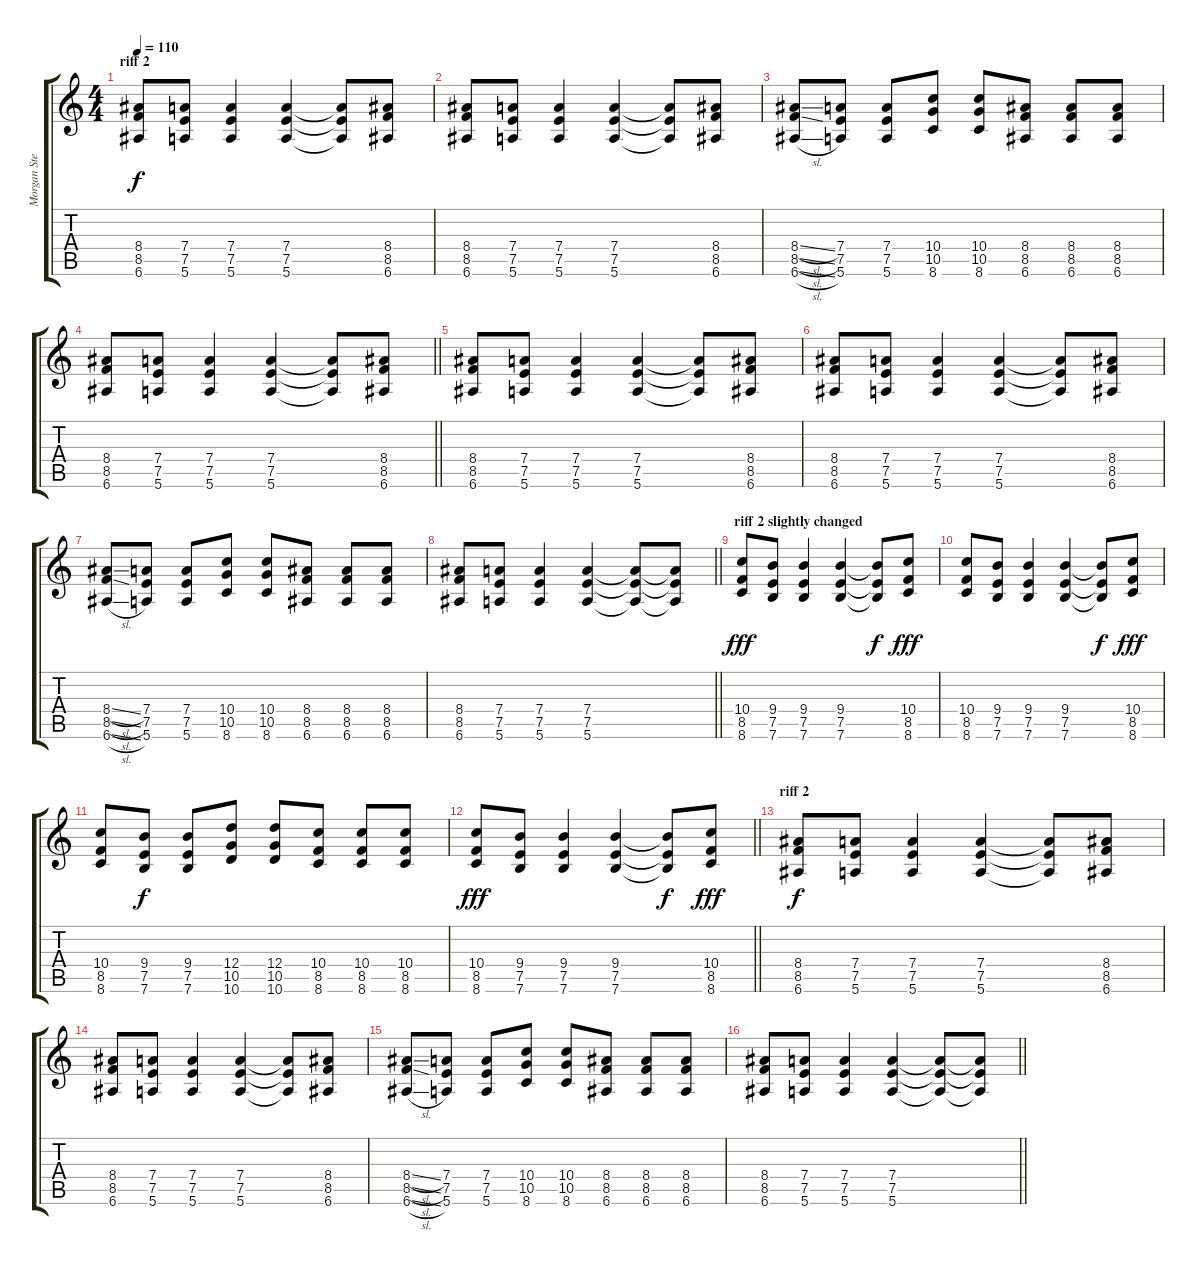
\track ("Morgan Steinmeyer Hakansson " "Morgan Ste") {instrument distortionguitar}
\staff {score tabs}
\tuning (E4 B3 G3 D3 A2 E2) {hide}
\ts (4 4)
\section ("" "riff 2")
\tempo 110
\clef g2
\ks c
(8.4 8.5 6.6).8{dy f} (7.4 7.5 5.6).8 (7.4 7.5 5.6).4 (7.4 7.5 5.6).4 (7.4{t} 7.5{t} 5.6{t}).8 (8.4 8.5 6.6).8 |
(8.4 8.5 6.6).8 (7.4 7.5 5.6).8 (7.4 7.5 5.6).4 (7.4 7.5 5.6).4 (7.4{t} 7.5{t} 5.6{t}).8 (8.4 8.5 6.6).8 |
(8.4{sl} 8.5{sl} 6.6{sl}).8 (7.4 7.5 5.6).8 (7.4 7.5 5.6).8 (10.4 10.5 8.6).8 (10.4 10.5 8.6).8 (8.4 8.5 6.6).8 (8.4 8.5 6.6).8 (8.4 8.5 6.6).8 |
\barLineRight lightlight
(8.4 8.5 6.6).8 (7.4 7.5 5.6).8 (7.4 7.5 5.6).4 (7.4 7.5 5.6).4 (7.4{t} 7.5{t} 5.6{t}).8 (8.4 8.5 6.6).8 |
(8.4 8.5 6.6).8 (7.4 7.5 5.6).8 (7.4 7.5 5.6).4 (7.4 7.5 5.6).4 (7.4{t} 7.5{t} 5.6{t}).8 (8.4 8.5 6.6).8 |
(8.4 8.5 6.6).8 (7.4 7.5 5.6).8 (7.4 7.5 5.6).4 (7.4 7.5 5.6).4 (7.4{t} 7.5{t} 5.6{t}).8 (8.4 8.5 6.6).8 |
(8.4{sl} 8.5{sl} 6.6{sl}).8 (7.4 7.5 5.6).8 (7.4 7.5 5.6).8 (10.4 10.5 8.6).8 (10.4 10.5 8.6).8 (8.4 8.5 6.6).8 (8.4 8.5 6.6).8 (8.4 8.5 6.6).8 |
\barLineRight lightlight
(8.4 8.5 6.6).8 (7.4 7.5 5.6).8 (7.4 7.5 5.6).4 (7.4 7.5 5.6).4 (7.4{t} 7.5{t} 5.6{t}).8 (7.4{t} 7.5{t} 5.6{t}).8 |
\section ("" "riff 2 slightly changed")
(10.4 8.5 8.6).8{dy fff} (9.4 7.5 7.6).8 (9.4 7.5 7.6).4 (9.4 7.5 7.6).4 (9.4{t} 7.5{t} 7.6{t}).8{dy f} (10.4 8.5 8.6).8{dy fff} |
(10.4 8.5 8.6).8 (9.4 7.5 7.6).8 (9.4 7.5 7.6).4 (9.4 7.5 7.6).4 (9.4{t} 7.5{t} 7.6{t}).8{dy f} (10.4 8.5 8.6).8{dy fff} |
(10.4 8.5 8.6).8 (9.4 7.5 7.6).8{dy f} (9.4 7.5 7.6).8 (12.4 10.5 10.6).8 (12.4 10.5 10.6).8 (10.4 8.5 8.6).8 (10.4 8.5 8.6).8 (10.4 8.5 8.6).8 |
\barLineRight lightlight
(10.4 8.5 8.6).8{dy fff} (9.4 7.5 7.6).8 (9.4 7.5 7.6).4 (9.4 7.5 7.6).4 (9.4{t} 7.5{t} 7.6{t}).8{dy f} (10.4 8.5 8.6).8{dy fff} |
\section ("" "riff 2")
(8.4 8.5 6.6).8{dy f} (7.4 7.5 5.6).8 (7.4 7.5 5.6).4 (7.4 7.5 5.6).4 (7.4{t} 7.5{t} 5.6{t}).8 (8.4 8.5 6.6).8 |
(8.4 8.5 6.6).8 (7.4 7.5 5.6).8 (7.4 7.5 5.6).4 (7.4 7.5 5.6).4 (7.4{t} 7.5{t} 5.6{t}).8 (8.4 8.5 6.6).8 |
(8.4{sl} 8.5{sl} 6.6{sl}).8 (7.4 7.5 5.6).8 (7.4 7.5 5.6).8 (10.4 10.5 8.6).8 (10.4 10.5 8.6).8 (8.4 8.5 6.6).8 (8.4 8.5 6.6).8 (8.4 8.5 6.6).8 |
\barLineRight lightlight
(8.4 8.5 6.6).8 (7.4 7.5 5.6).8 (7.4 7.5 5.6).4 (7.4 7.5 5.6).4 (7.4{t} 7.5{t} 5.6{t}).8 (7.4{t} 7.5{t} 5.6{t}).8
